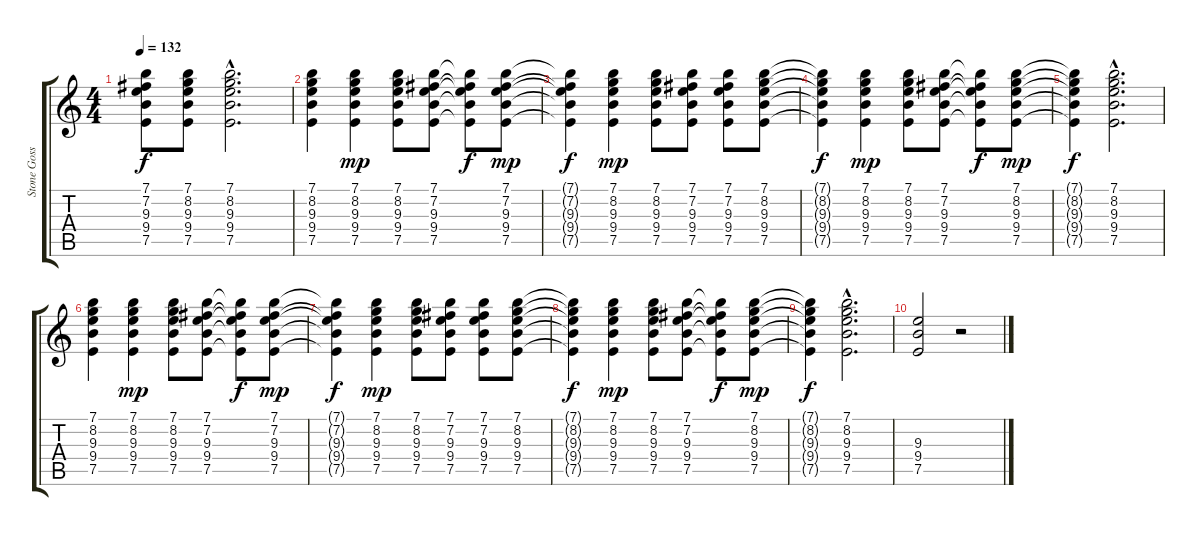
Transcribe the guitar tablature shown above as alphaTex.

\track ("Stone Gossard" "Stone Goss") {instrument distortionguitar}
\staff {score tabs}
\tuning (E4 B3 G3 D3 A2 E2) {hide}
\ts (4 4)
\tempo 132
\clef g2
\ks c
(7.1{t} 7.2{t} 9.3{t} 9.4{t} 7.5{t}).8{dy f} (7.1 8.2 9.3 9.4 7.5).8 (7.1{hac} 8.2{hac} 9.3{hac} 9.4{hac} 7.5{hac}).2{d} |
(7.1 8.2 9.3 9.4 7.5).4 (7.1 8.2 9.3 9.4 7.5).4{dy mp} (7.1 8.2 9.3 9.4 7.5).8 (7.1 7.2 9.3 9.4 7.5).8 (7.1{t} 7.2{t} 9.3{t} 9.4{t} 7.5{t}).8{dy f} (7.1 7.2 9.3 9.4 7.5).8{dy mp} |
(7.1{t} 7.2{t} 9.3{t} 9.4{t} 7.5{t}).4{dy f} (7.1 8.2 9.3 9.4 7.5).4{dy mp} (7.1 8.2 9.3 9.4 7.5).8 (7.1 7.2 9.3 9.4 7.5).8 (7.1 7.2 9.3 9.4 7.5).8 (7.1 8.2 9.3 9.4 7.5).8 |
(7.1{t} 8.2{t} 9.3{t} 9.4{t} 7.5{t}).4{dy f} (7.1 8.2 9.3 9.4 7.5).4{dy mp} (7.1 8.2 9.3 9.4 7.5).8 (7.1 7.2 9.3 9.4 7.5).8 (7.1{t} 7.2{t} 9.3{t} 9.4{t} 7.5{t}).8{dy f} (7.1 8.2 9.3 9.4 7.5).8{dy mp} |
(7.1{t} 8.2{t} 9.3{t} 9.4{t} 7.5{t}).4{dy f} (7.1{hac} 8.2{hac} 9.3{hac} 9.4{hac} 7.5{hac}).2{d} |
(7.1 8.2 9.3 9.4 7.5).4 (7.1 8.2 9.3 9.4 7.5).4{dy mp} (7.1 8.2 9.3 9.4 7.5).8 (7.1 7.2 9.3 9.4 7.5).8 (7.1{t} 7.2{t} 9.3{t} 9.4{t} 7.5{t}).8{dy f} (7.1 7.2 9.3 9.4 7.5).8{dy mp} |
(7.1{t} 7.2{t} 9.3{t} 9.4{t} 7.5{t}).4{dy f} (7.1 8.2 9.3 9.4 7.5).4{dy mp} (7.1 8.2 9.3 9.4 7.5).8 (7.1 7.2 9.3 9.4 7.5).8 (7.1 7.2 9.3 9.4 7.5).8 (7.1 8.2 9.3 9.4 7.5).8 |
(7.1{t} 8.2{t} 9.3{t} 9.4{t} 7.5{t}).4{dy f} (7.1 8.2 9.3 9.4 7.5).4{dy mp} (7.1 8.2 9.3 9.4 7.5).8 (7.1 7.2 9.3 9.4 7.5).8 (7.1{t} 7.2{t} 9.3{t} 9.4{t} 7.5{t}).8{dy f} (7.1 8.2 9.3 9.4 7.5).8{dy mp} |
(7.1{t} 8.2{t} 9.3{t} 9.4{t} 7.5{t}).4{dy f} (7.1{hac} 8.2{hac} 9.3{hac} 9.4{hac} 7.5{hac}).2{d} |
(9.3 9.4 7.5).2 r.2
